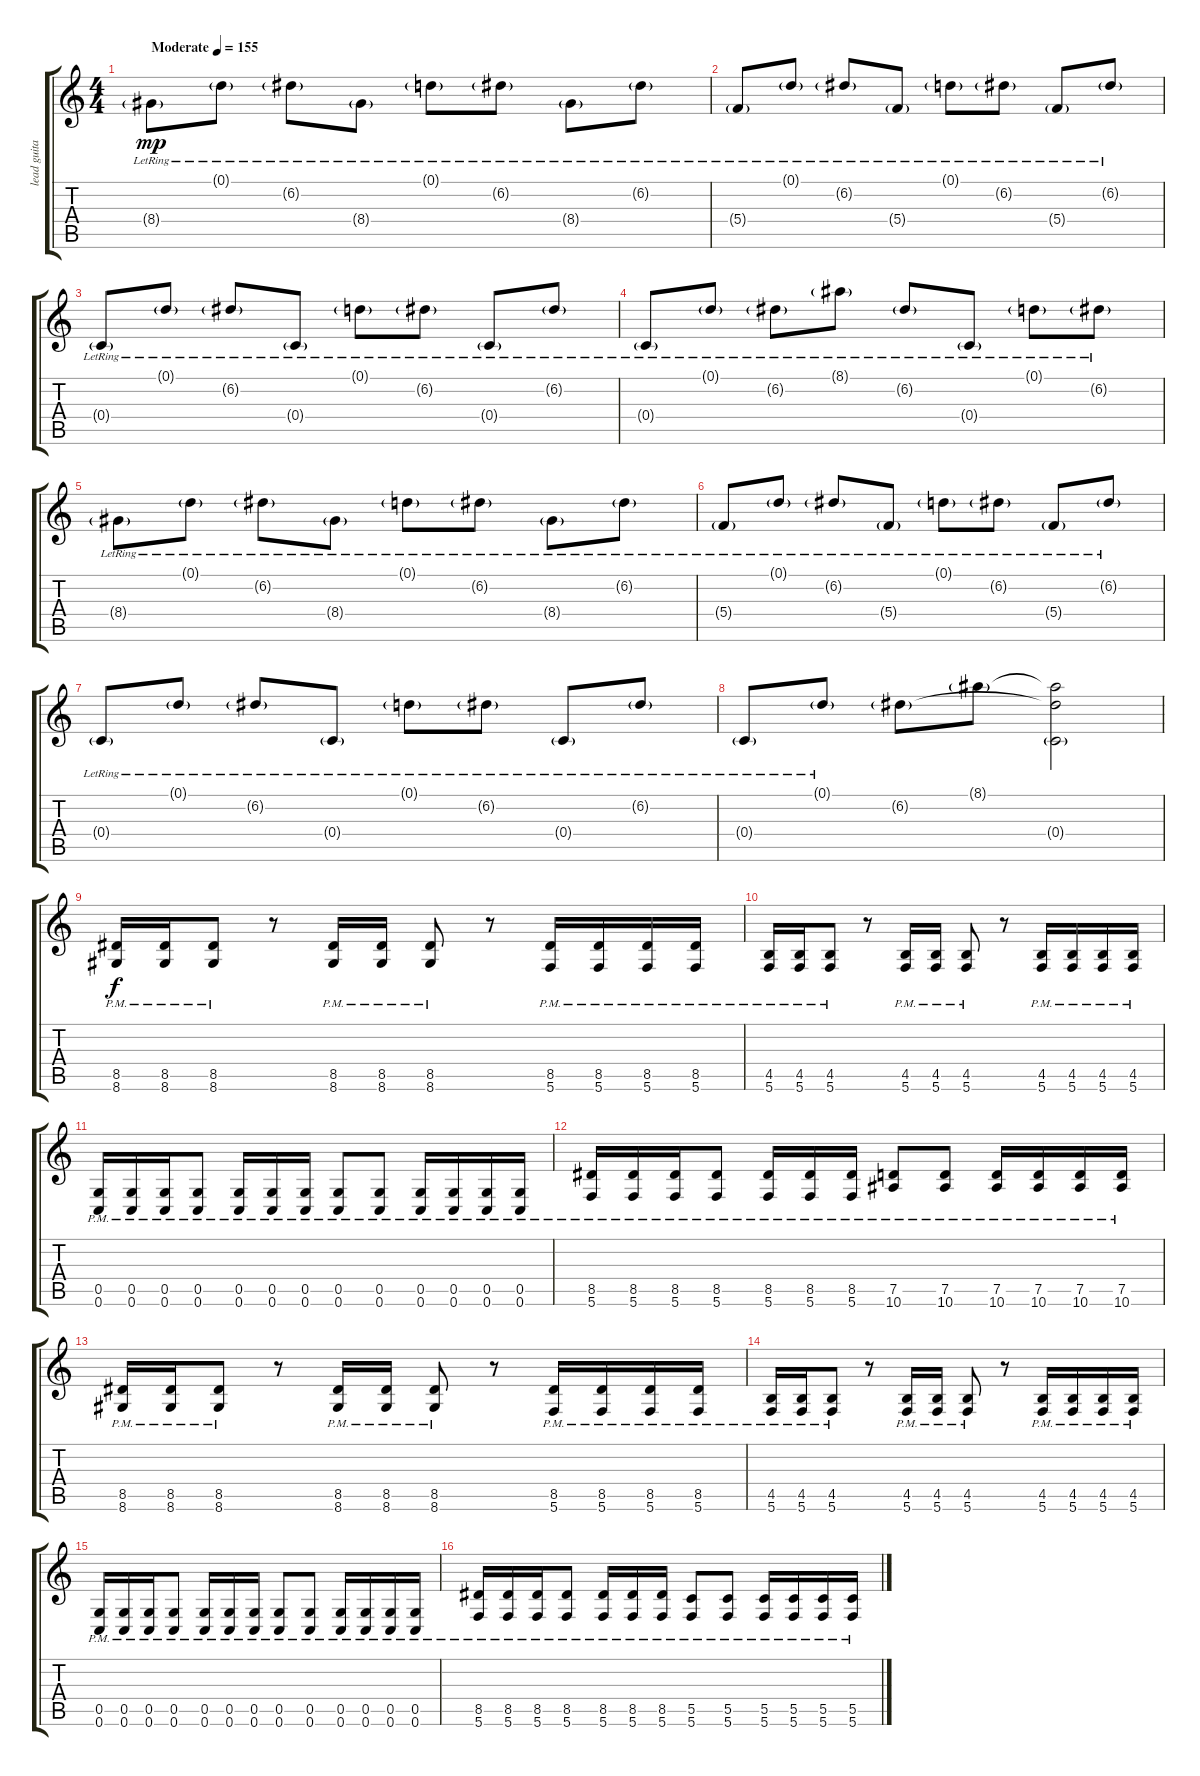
\track ("lead guitar" "lead guita") {instrument distortionguitar}
\staff {score tabs}
\tuning (D4 A3 F3 C3 G2 C2) {hide}
\ts (4 4)
\tempo (155 "Moderate")
\clef g2
\ks c
8.4{g lr}.8{dy mp instrument distortionguitar} 0.1{g lr}.8 6.2{g lr}.8 8.4{g lr}.8 0.1{g lr}.8 6.2{g lr}.8 8.4{g lr}.8 6.2{g lr}.8 |
5.4{g lr}.8 0.1{g lr}.8 6.2{g lr}.8 5.4{g lr}.8 0.1{g lr}.8 6.2{g lr}.8 5.4{g lr}.8 6.2{g lr}.8 |
0.4{g lr}.8 0.1{g lr}.8 6.2{g lr}.8 0.4{g lr}.8 0.1{g lr}.8 6.2{g lr}.8 0.4{g lr}.8 6.2{g lr}.8 |
0.4{g lr}.8 0.1{g lr}.8 6.2{g lr}.8 8.1{g lr}.8 6.2{g lr}.8 0.4{g lr}.8 0.1{g lr}.8 6.2{g lr}.8 |
8.4{g lr}.8 0.1{g lr}.8 6.2{g lr}.8 8.4{g lr}.8 0.1{g lr}.8 6.2{g lr}.8 8.4{g lr}.8 6.2{g lr}.8 |
5.4{g lr}.8 0.1{g lr}.8 6.2{g lr}.8 5.4{g lr}.8 0.1{g lr}.8 6.2{g lr}.8 5.4{g lr}.8 6.2{g lr}.8 |
0.4{g lr}.8 0.1{g lr}.8 6.2{g lr}.8 0.4{g lr}.8 0.1{g lr}.8 6.2{g lr}.8 0.4{g lr}.8 6.2{g lr}.8 |
0.4{g lr}.8 0.1{g lr}.8 6.2{g}.8 8.1{g}.8 (8.1{t} 6.2{t} 0.4{g}).2 |
(8.5{pm} 8.6{pm}).16{dy f} (8.5{pm} 8.6{pm}).16 (8.5{pm} 8.6{pm}).8 r.8 (8.5{pm} 8.6{pm}).16 (8.5{pm} 8.6{pm}).16 (8.5{pm} 8.6{pm}).8 r.8 (8.5{pm} 5.6{pm}).16 (8.5{pm} 5.6{pm}).16 (8.5{pm} 5.6{pm}).16 (8.5{pm} 5.6{pm}).16 |
(4.5{pm} 5.6{pm}).16 (4.5{pm} 5.6{pm}).16 (4.5{pm} 5.6{pm}).8 r.8 (4.5{pm} 5.6{pm}).16 (4.5{pm} 5.6{pm}).16 (4.5{pm} 5.6{pm}).8 r.8 (4.5{pm} 5.6{pm}).16 (4.5{pm} 5.6{pm}).16 (4.5{pm} 5.6{pm}).16 (4.5{pm} 5.6{pm}).16 |
(0.5{pm} 0.6{pm}).16 (0.5{pm} 0.6{pm}).16 (0.5{pm} 0.6{pm}).16 (0.5{pm} 0.6{pm}).8 (0.5{pm} 0.6{pm}).16 (0.5{pm} 0.6{pm}).16 (0.5{pm} 0.6{pm}).16 (0.5{pm} 0.6{pm}).8 (0.5{pm} 0.6{pm}).8 (0.5{pm} 0.6{pm}).16 (0.5{pm} 0.6{pm}).16 (0.5{pm} 0.6{pm}).16 (0.5{pm} 0.6{pm}).16 |
(8.5{pm} 5.6{pm}).16 (8.5{pm} 5.6{pm}).16 (8.5{pm} 5.6{pm}).16 (8.5{pm} 5.6{pm}).8 (8.5{pm} 5.6{pm}).16 (8.5{pm} 5.6{pm}).16 (8.5{pm} 5.6{pm}).16 (7.5{pm} 10.6{pm}).8 (7.5{pm} 10.6{pm}).8 (7.5{pm} 10.6{pm}).16 (7.5{pm} 10.6{pm}).16 (7.5{pm} 10.6{pm}).16 (7.5{pm} 10.6{pm}).16 |
(8.5{pm} 8.6{pm}).16 (8.5{pm} 8.6{pm}).16 (8.5{pm} 8.6{pm}).8 r.8 (8.5{pm} 8.6{pm}).16 (8.5{pm} 8.6{pm}).16 (8.5{pm} 8.6{pm}).8 r.8 (8.5{pm} 5.6{pm}).16 (8.5{pm} 5.6{pm}).16 (8.5{pm} 5.6{pm}).16 (8.5{pm} 5.6{pm}).16 |
(4.5{pm} 5.6{pm}).16 (4.5{pm} 5.6{pm}).16 (4.5{pm} 5.6{pm}).8 r.8 (4.5{pm} 5.6{pm}).16 (4.5{pm} 5.6{pm}).16 (4.5{pm} 5.6{pm}).8 r.8 (4.5{pm} 5.6{pm}).16 (4.5{pm} 5.6{pm}).16 (4.5{pm} 5.6{pm}).16 (4.5{pm} 5.6{pm}).16 |
(0.5{pm} 0.6{pm}).16 (0.5{pm} 0.6{pm}).16 (0.5{pm} 0.6{pm}).16 (0.5{pm} 0.6{pm}).8 (0.5{pm} 0.6{pm}).16 (0.5{pm} 0.6{pm}).16 (0.5{pm} 0.6{pm}).16 (0.5{pm} 0.6{pm}).8 (0.5{pm} 0.6{pm}).8 (0.5{pm} 0.6{pm}).16 (0.5{pm} 0.6{pm}).16 (0.5{pm} 0.6{pm}).16 (0.5{pm} 0.6{pm}).16 |
(8.5{pm} 5.6{pm}).16 (8.5{pm} 5.6{pm}).16 (8.5{pm} 5.6{pm}).16 (8.5{pm} 5.6{pm}).8 (8.5{pm} 5.6{pm}).16 (8.5{pm} 5.6{pm}).16 (8.5{pm} 5.6{pm}).16 (5.5{pm} 5.6{pm}).8 (5.5{pm} 5.6{pm}).8 (5.5{pm} 5.6{pm}).16 (5.5{pm} 5.6{pm}).16 (5.5{pm} 5.6{pm}).16 (5.5{pm} 5.6{pm}).16
